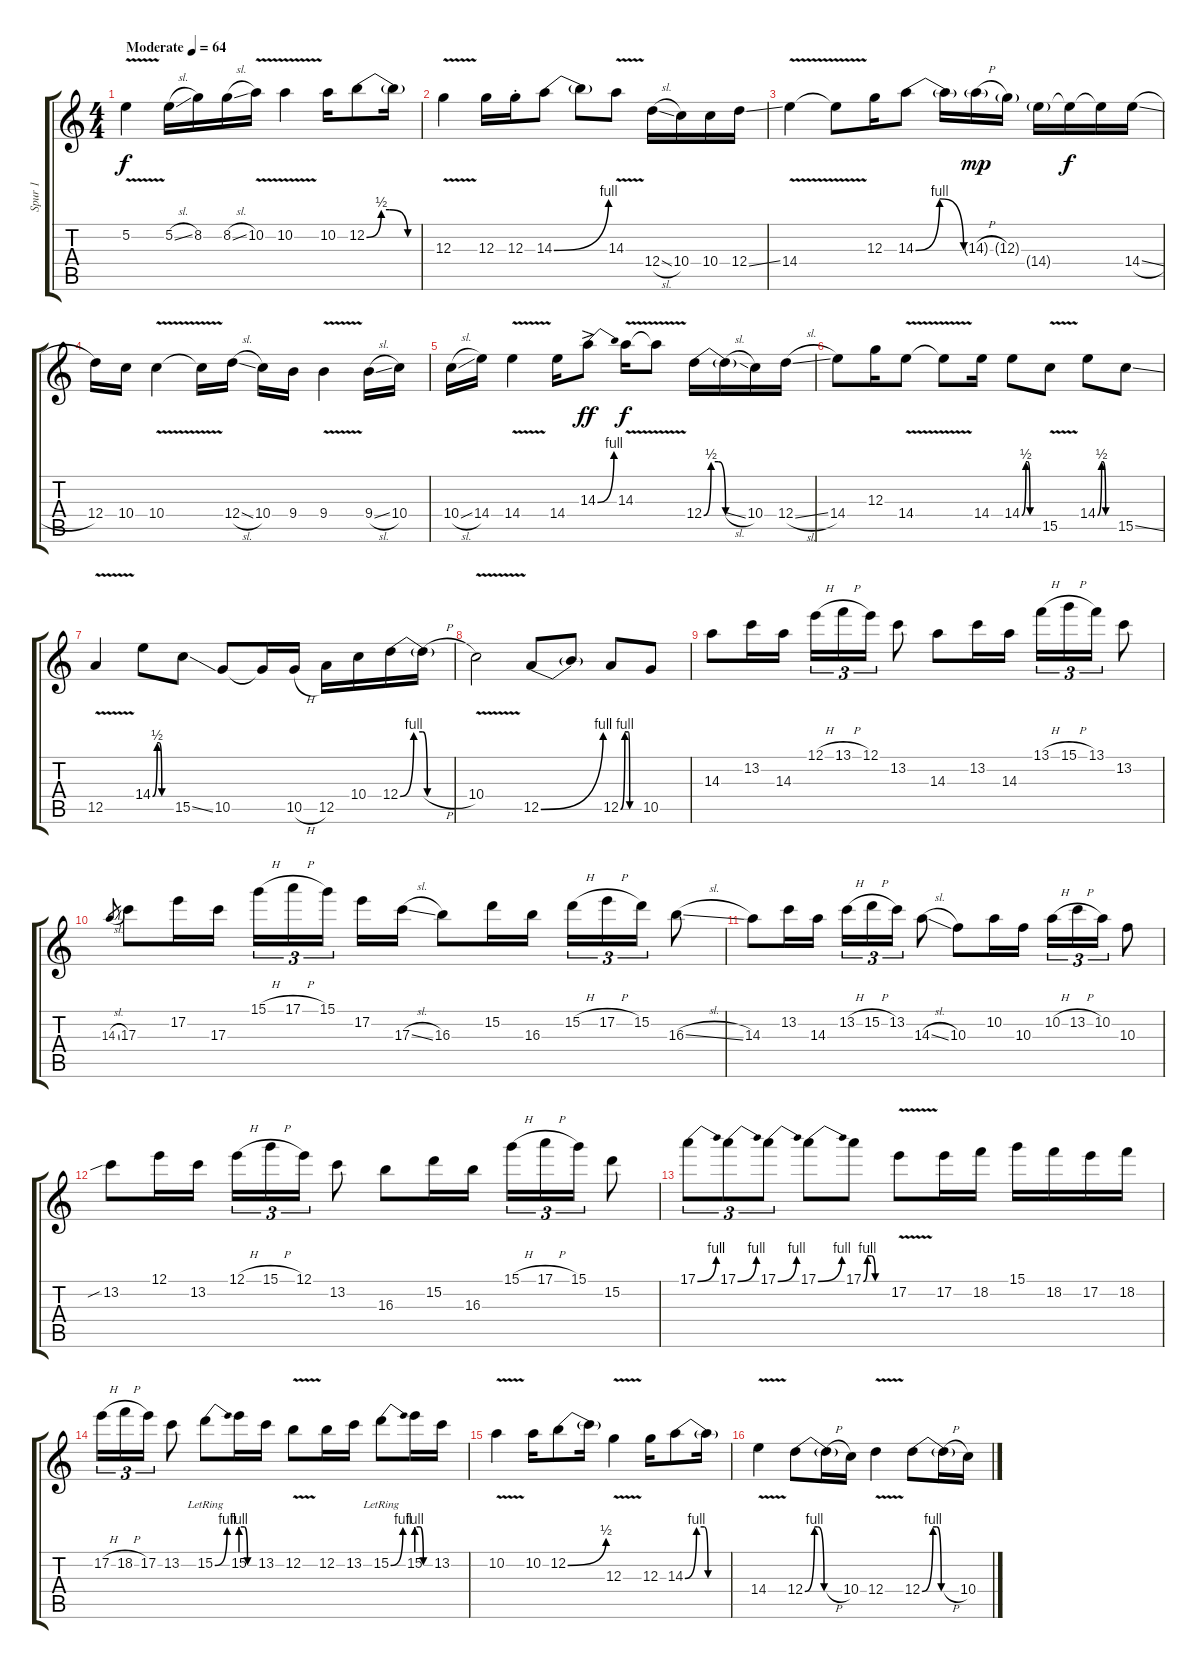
\track ("Spur 1" "Spur 1") {instrument overdrivenguitar}
\staff {score tabs}
\tuning (E4 B3 G3 D3 A2 E2) {hide}
\ts (4 4)
\tempo (64 "Moderate")
\clef g2
\ks c
5.2{v}.4{dy f instrument overdrivenguitar} 5.2{sl}.16 8.2.16 8.2{sl}.16 10.2{v}.16 10.2{v}.4 10.2.16 12.2{be (custom 0 0 16 2 25 2 45 0 60 0)}.8 12.2{t}.16 |
12.3{v}.4 12.3.16 12.3{st}.16 14.3{be (bend 0 0 60 4)}.8 14.3{t}.8 14.3{v}.8 12.4{sl}.16 10.4.16 10.4.16 12.4{ss}.16 |
14.4{v}.4 14.4{t}.8 12.3.16 14.3{be (bendrelease 0 0 25 4 40 4 60 0)}.8 14.3{t}.16 14.3{h g}.16{dy mp} 12.3{g}.16 14.4{g}.16 14.4{t}.16{dy f} 14.4{t}.16 14.4{sl}.16 |
12.4.16 10.4.16 10.4{v}.4 10.4{t}.16 12.4{sl}.16 10.4.16 9.4.16 9.4{v}.4 9.4{sl}.16 10.4.16 |
10.4{sl}.16 14.4.16 14.4{v}.4 14.4.16 14.3{be (bend 0 0 60 4) ac}.8{dy ff} 14.3{v}.16{dy f} 14.3{t}.8 12.4{be (custom 0 0 10 2 20 2 30 0 60 0)}.16 12.4{sl t}.16 10.4.16 12.4{sl}.16 |
14.4.8 12.3.16 14.4{v}.8 14.4{v t}.8 14.4.16 14.4{be (custom 0 0 15 2 22 2 30 0 60 0)}.8 15.5{v}.8 14.4{be (custom 0 0 15 2 20 2 30 0 60 0)}.8 15.5{ss}.8 |
12.5{v}.4 14.4{be (custom 0 0 15 2 22 2 30 0 60 0)}.8 15.5{ss}.8 10.5.8 10.5{t}.16 10.5{h}.16 12.5.16 10.4.16 12.4{be (custom 0 0 15 4 25 4 30 0 60 0)}.16 12.4{h t}.16 |
10.4{v}.2 12.5{be (bend 0 0 60 4)}.8 12.5{t}.8 12.5{be (custom 0 0 14 4 25 4 30 0 60 0)}.8 10.5.8 |
14.3.8 13.2.16 14.3.16 12.1{h}.16{tu (3 2)} 13.1{h}.16{tu (3 2)} 12.1.16{tu (3 2)} 13.2.8 14.3.8 13.2.16 14.3.16 13.1{h}.16{tu (3 2)} 15.1{h}.16{tu (3 2)} 13.1.16{tu (3 2)} 13.2.8 |
14.3{sl}.8{gr} 17.3.8 17.2.16 17.3.16 15.1{h}.16{tu (3 2)} 17.1{h}.16{tu (3 2)} 15.1.16{tu (3 2) beam splitsecondary} 17.2.16 17.3{sl}.16 16.3.8 15.2.16 16.3.16 15.2{h}.16{tu (3 2)} 17.2{h}.16{tu (3 2)} 15.2.16{tu (3 2)} 16.3{sl}.8 |
14.3.8 13.2.16 14.3.16 13.2{h}.16{tu (3 2)} 15.2{h}.16{tu (3 2)} 13.2.16{tu (3 2)} 14.3{sl}.8 10.3.8 10.2.16 10.3.16 10.2{h}.16{tu (3 2)} 13.2{h}.16{tu (3 2)} 10.2.16{tu (3 2)} 10.3.8 |
13.2{sib}.8 12.1.16 13.2.16 12.1{h}.16{tu (3 2)} 15.1{h}.16{tu (3 2)} 12.1.16{tu (3 2)} 13.2.8 16.3.8 15.2.16 16.3.16 15.1{h}.16{tu (3 2)} 17.1{h}.16{tu (3 2)} 15.1.16{tu (3 2)} 15.2.8 |
17.1{be (bend 0 0 60 4)}.8{tu (3 2)} 17.1{be (bend 0 0 60 4)}.8{tu (3 2)} 17.1{be (bend 0 0 60 4)}.8{tu (3 2)} 17.1{be (bend 0 0 60 4)}.8 17.1{be (custom 0 0 10 4 20 4 30 0 60 0)}.8 17.2{v}.8 17.2.16 18.2.16 15.1.16 18.2.16 17.2.16 18.2.16 |
17.2{h}.16{tu (3 2)} 18.2{h}.16{tu (3 2)} 17.2.16{tu (3 2)} 13.2.8 15.2{be (bend 0 0 60 4) lr}.8 15.2{be (custom 0 4 15 4 30 0 60 0)}.16 13.2.16 12.2{v}.8 12.2.16 13.2.16 15.2{be (bend 0 0 60 4) lr}.8 15.2{be (custom 0 4 15 4 30 0 60 0)}.16 13.2.16 |
10.2{v}.4 10.2.16 12.2{be (bend 0 0 60 2)}.8 12.2{t}.16 12.3{v}.4 12.3.16 14.3{be (custom 0 0 15 4 25 4 30 0 60 0)}.8 14.3{t}.16 |
14.4{v}.4 12.4{be (custom 0 0 15 4 20 4 30 0 60 0)}.8 12.4{h t}.16 10.4.16 12.4{v}.4 12.4{be (custom 0 0 17 4 23 4 30 0 60 0)}.8 12.4{h t}.16 10.4.16
